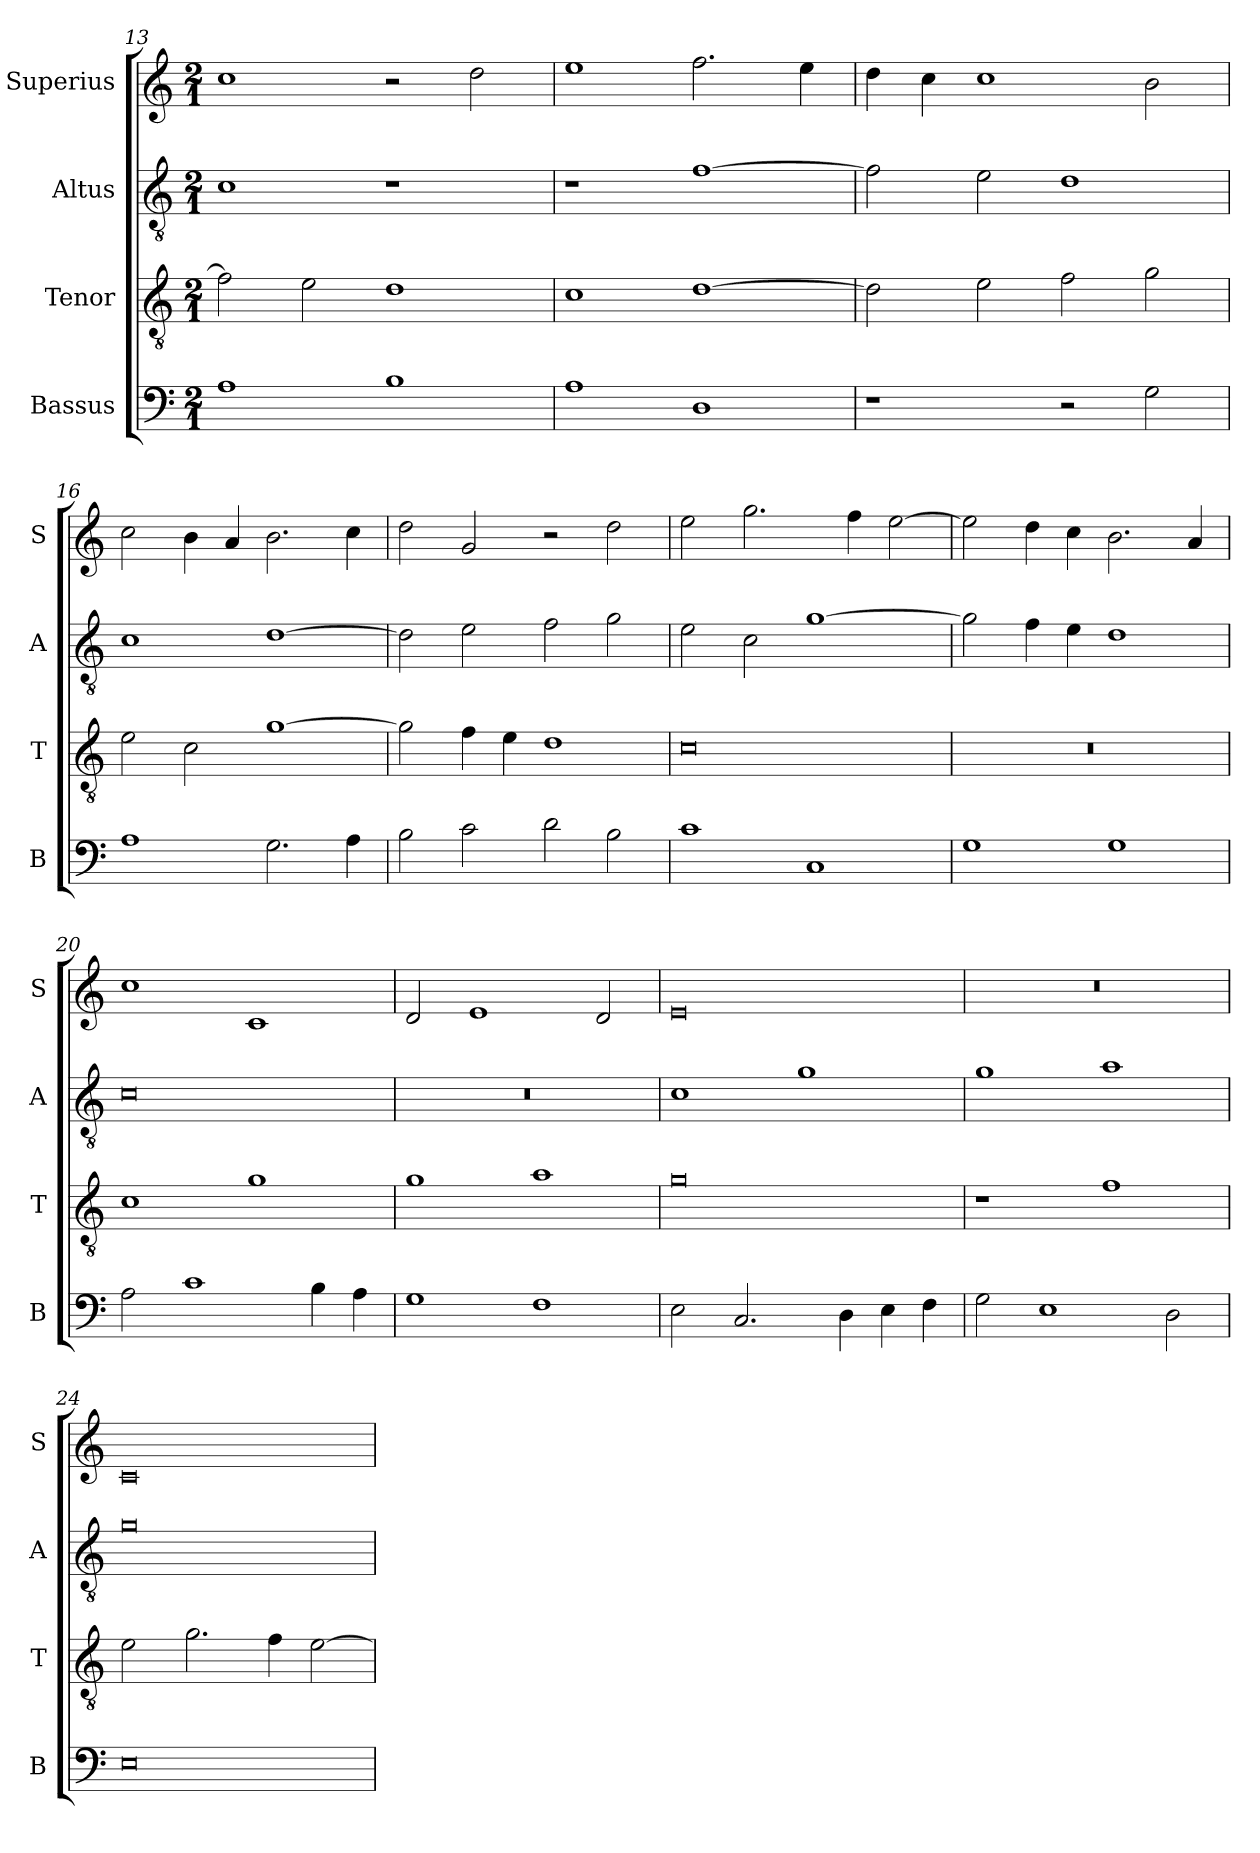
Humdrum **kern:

**kern	**kern	**kern	**kern
*part4	*part3	*part2	*part1
*staff4	*staff3	*staff2	*staff1
*I"Bassus	*I"Tenor	*I"Altus	*I"Superius
*I'B	*I'T	*I'A	*I'S
*clefF4	*clefGv2	*clefGv2	*clefG2
*k[]	*k[]	*k[]	*k[]
*M2/1	*M2/1	*M2/1	*M2/1
=13	=13	=13	=13
1A	2f\]	1c	1cc
.	2e\	.	.
1B	1d	1r	2r
.	.	.	2dd\
=14	=14	=14	=14
1A	1c	1r	1ee
1D	[1d	[1f	2.ff\
.	.	.	4ee\
=15	=15	=15	=15
1r	2d\]	2f\]	4dd\
.	.	.	4cc\
.	2e\	2e\	1cc
2r	2f\	1d	.
2G\	2g\	.	2b\
=16	=16	=16	=16
1A	2e\	1c	2cc\
.	2c\	.	4b\
.	.	.	4a/
2.G\	[1g	[1d	2.b\
4A\	.	.	4cc\
=17	=17	=17	=17
2B\	2g\]	2d\]	2dd\
2c\	4f\	2e\	2g/
.	4e\	.	.
2d\	1d	2f\	2r
2B\	.	2g\	2dd\
=18	=18	=18	=18
1c	0c	2e\	2ee\
.	.	2c\	2.gg\
1C	.	[1g	.
.	.	.	4ff\
.	.	.	[2ee\
=19	=19	=19	=19
1G	0r	2g\]	2ee\]
.	.	4f\	4dd\
.	.	4e\	4cc\
1G	.	1d	2.b\
.	.	.	4a/
=20	=20	=20	=20
2A\	1c	0c	1cc
1c	.	.	.
.	1g	.	1c
4B\	.	.	.
4A\	.	.	.
=21	=21	=21	=21
1G	1g	0r	2d/
.	.	.	1e
1F	1a	.	.
.	.	.	2d/
=22	=22	=22	=22
2E\	0g	1c	0e
2.C/	.	.	.
.	.	1g	.
4D\	.	.	.
4E\	.	.	.
4F\	.	.	.
=23	=23	=23	=23
2G\	1r	1g	0r
1E	.	.	.
.	1f	1a	.
2D\	.	.	.
=24	=24	=24	=24
0E	2e\	0g	0c
.	2.g\	.	.
.	4f\	.	.
.	[2e\	.	.
=	=	=	=
*-	*-	*-	*-
